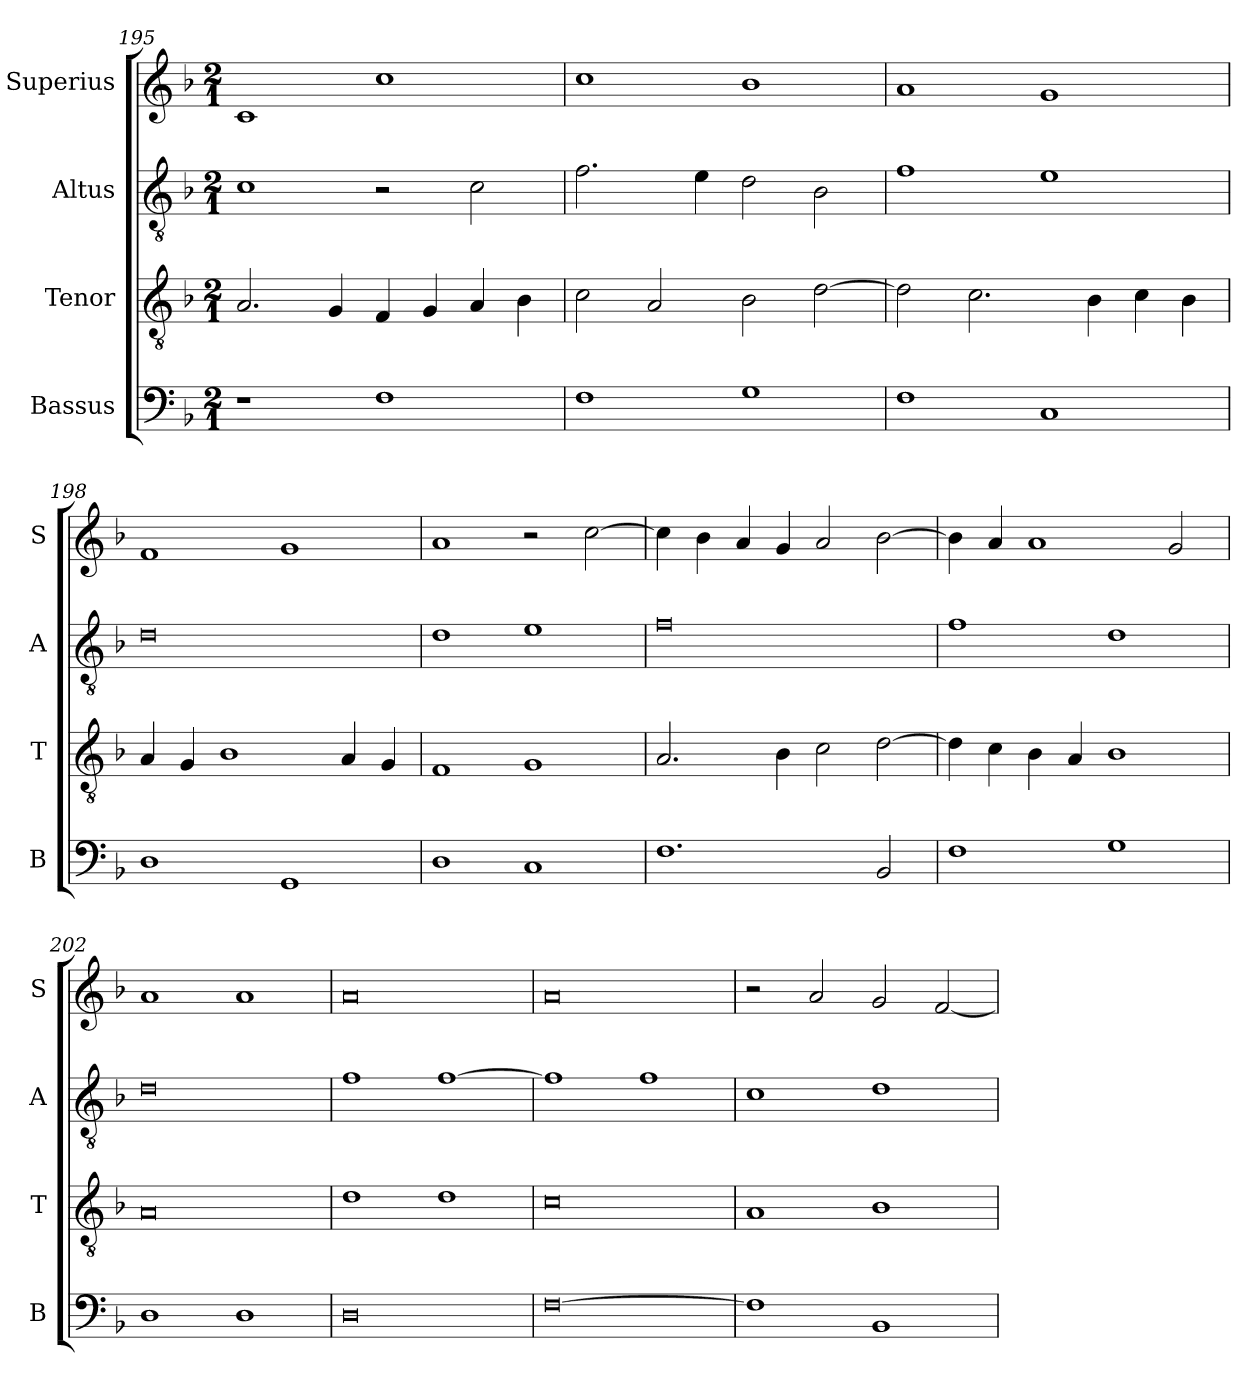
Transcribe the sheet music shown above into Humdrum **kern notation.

**kern	**kern	**kern	**kern
*part4	*part3	*part2	*part1
*staff4	*staff3	*staff2	*staff1
*I"Bassus	*I"Tenor	*I"Altus	*I"Superius
*I'B	*I'T	*I'A	*I'S
*clefF4	*clefGv2	*clefGv2	*clefG2
*k[b-]	*k[b-]	*k[b-]	*k[b-]
*F:	*F:	*F:	*F:
*M2/1	*M2/1	*M2/1	*M2/1
=195	=195	=195	=195
1r	2.A	1c	1c
.	4G	.	.
1F	4F	2r	1cc
.	4G	.	.
.	4A	2c	.
.	4B-	.	.
=196	=196	=196	=196
1F	2c	2.f	1cc
.	2A	.	.
.	.	4e	.
1G	2B-	2d	1b-
.	[2d	2B-	.
=197	=197	=197	=197
1F	2d]	1f	1a
.	2.c	.	.
1C	.	1e	1g
.	4B-	.	.
.	4c	.	.
.	4B-	.	.
=198	=198	=198	=198
1D	4A	0d	1f
.	4G	.	.
.	1B-	.	.
1GG	.	.	1g
.	4A	.	.
.	4G	.	.
=199	=199	=199	=199
1D	1F	1d	1a
1C	1G	1e	2r
.	.	.	[2cc
=200	=200	=200	=200
1.F	2.A	0f	4cc]
.	.	.	4b-
.	.	.	4a
.	4B-	.	4g
.	2c	.	2a
2BB-	[2d	.	[2b-
=201	=201	=201	=201
1F	4d]	1f	4b-]
.	4c	.	4a
.	4B-	.	1a
.	4A	.	.
1G	1B-	1d	.
.	.	.	2g
=202	=202	=202	=202
1D	0A	0d	1a
1D	.	.	1a
=203	=203	=203	=203
0D	1d	1f	0a
.	1d	[1f	.
=204	=204	=204	=204
[0F	0c	1f]	0a
.	.	1f	.
=205	=205	=205	=205
1F]	1A	1c	2r
.	.	.	2a
1BB-	1B-	1d	2g
.	.	.	[2f
=	=	=	=
*-	*-	*-	*-
